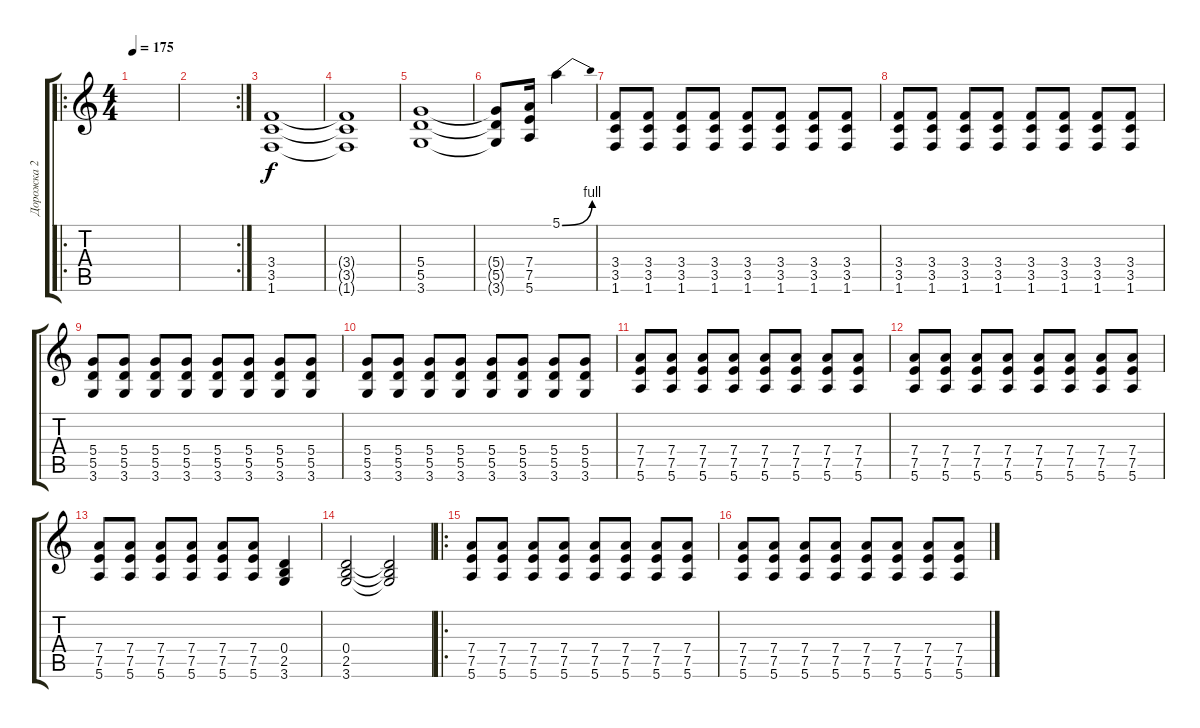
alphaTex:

\track ("Дорожка 2" "Дорожка 2") {instrument distortionguitar}
\staff {score tabs}
\tuning (E4 B3 G3 D3 A2 E2) {hide}
\ro
\ts (4 4)
\tempo 175
\clef g2
\ks c
|
\rc 2
|
(3.4 3.5 1.6).1 |
(3.4{t} 3.5{t} 1.6{t}).1 |
(5.4 5.5 3.6).1 |
(5.4{t} 5.5{t} 3.6{t}).8 (7.4 7.5 5.6).16 5.1{be (bend 0 0 60 4)}.4 |
(3.4 3.5 1.6).8 (3.4 3.5 1.6).8 (3.4 3.5 1.6).8 (3.4 3.5 1.6).8 (3.4 3.5 1.6).8 (3.4 3.5 1.6).8 (3.4 3.5 1.6).8 (3.4 3.5 1.6).8 |
(3.4 3.5 1.6).8 (3.4 3.5 1.6).8 (3.4 3.5 1.6).8 (3.4 3.5 1.6).8 (3.4 3.5 1.6).8 (3.4 3.5 1.6).8 (3.4 3.5 1.6).8 (3.4 3.5 1.6).8 |
(5.4 5.5 3.6).8 (5.4 5.5 3.6).8 (5.4 5.5 3.6).8 (5.4 5.5 3.6).8 (5.4 5.5 3.6).8 (5.4 5.5 3.6).8 (5.4 5.5 3.6).8 (5.4 5.5 3.6).8 |
(5.4 5.5 3.6).8 (5.4 5.5 3.6).8 (5.4 5.5 3.6).8 (5.4 5.5 3.6).8 (5.4 5.5 3.6).8 (5.4 5.5 3.6).8 (5.4 5.5 3.6).8 (5.4 5.5 3.6).8 |
(7.4 7.5 5.6).8 (7.4 7.5 5.6).8 (7.4 7.5 5.6).8 (7.4 7.5 5.6).8 (7.4 7.5 5.6).8 (7.4 7.5 5.6).8 (7.4 7.5 5.6).8 (7.4 7.5 5.6).8 |
(7.4 7.5 5.6).8 (7.4 7.5 5.6).8 (7.4 7.5 5.6).8 (7.4 7.5 5.6).8 (7.4 7.5 5.6).8 (7.4 7.5 5.6).8 (7.4 7.5 5.6).8 (7.4 7.5 5.6).8 |
(7.4 7.5 5.6).8 (7.4 7.5 5.6).8 (7.4 7.5 5.6).8 (7.4 7.5 5.6).8 (7.4 7.5 5.6).8 (7.4 7.5 5.6).8 (0.4 2.5 3.6).4 |
(0.4 2.5 3.6).2 (0.4{t} 2.5{t} 3.6{t}).2 |
\ro
(7.4 7.5 5.6).8 (7.4 7.5 5.6).8 (7.4 7.5 5.6).8 (7.4 7.5 5.6).8 (7.4 7.5 5.6).8 (7.4 7.5 5.6).8 (7.4 7.5 5.6).8 (7.4 7.5 5.6).8 |
(7.4 7.5 5.6).8 (7.4 7.5 5.6).8 (7.4 7.5 5.6).8 (7.4 7.5 5.6).8 (7.4 7.5 5.6).8 (7.4 7.5 5.6).8 (7.4 7.5 5.6).8 (7.4 7.5 5.6).8
